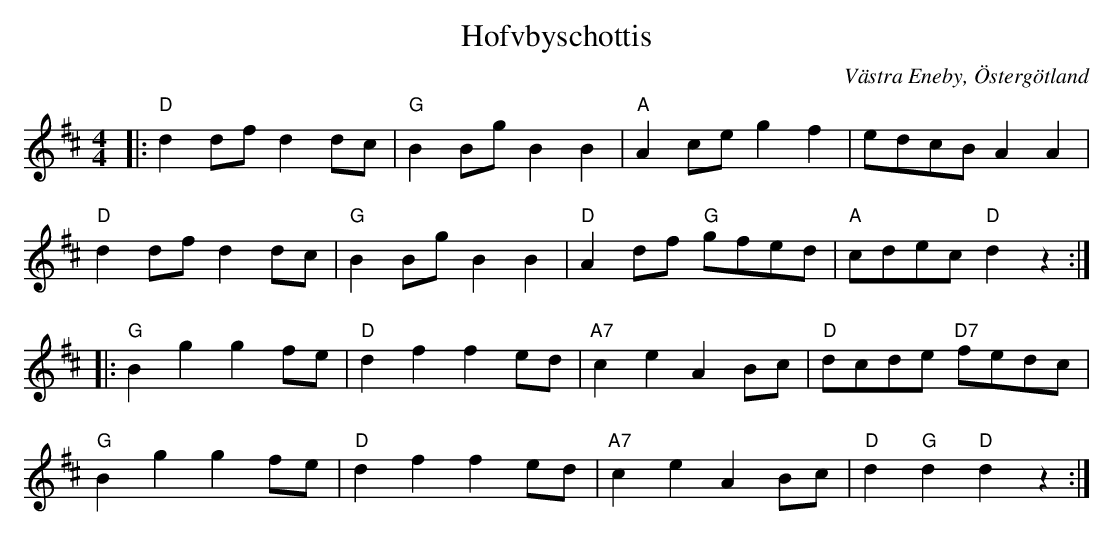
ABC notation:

X:1
T:Hofvbyschottis
O:Västra Eneby, Östergötland
M:4/4
L:1/8
K:D
C:Jörgen Olsson
|: "D"d2dfd2dc | "G"B2BgB2B2 | "A"A2ceg2f2 | edcBA2A2 |
   "D"d2dfd2dc | "G"B2BgB2B2 | "D"A2df "G"gfed | "A"cdec"D"d2z2:|
|: "G"B2g2g2fe | "D"d2f2f2ed | "A7"c2e2A2Bc | "D"dcde "D7"fedc |
   "G"B2g2g2fe | "D"d2f2f2ed | "A7"c2e2A2Bc | "D"d2"G"d2"D"d2z2:|
